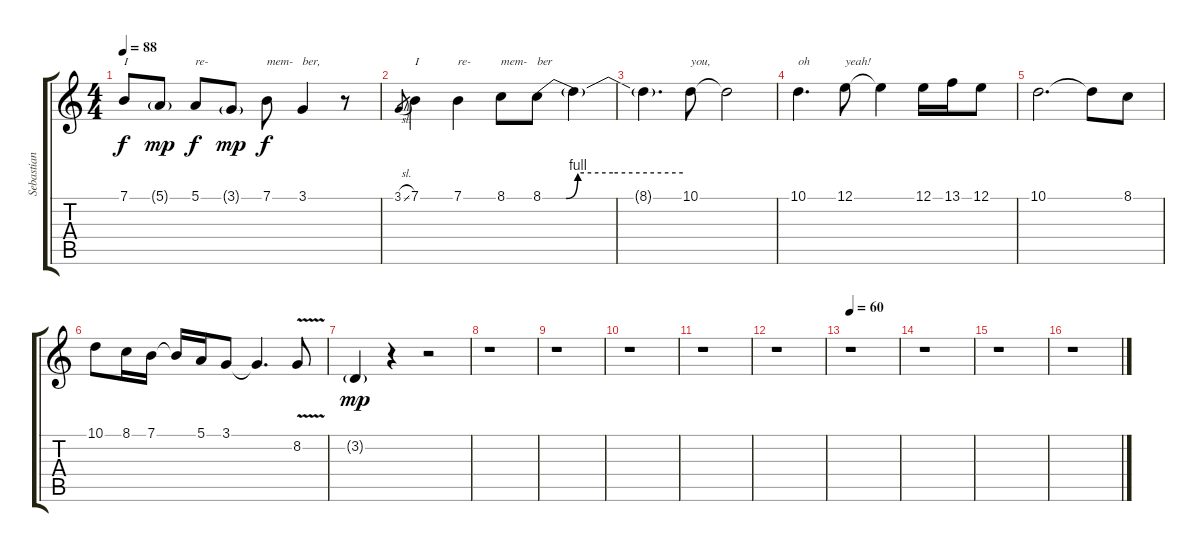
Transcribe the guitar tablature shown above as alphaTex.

\track ("Sebastian Bach - Vocals" "Sebastian ") {instrument violin}
\staff {score tabs}
\tuning (E4 B3 G3 D3 A2 E2) {hide}
\ts (4 4)
\tempo 88
\clef g2
\ks c
7.1.8{txt "I" dy f} 5.1{g}.8{dy mp} 5.1.8{txt "re-" dy f} 3.1{g}.8{dy mp} 7.1.8{txt "mem-" dy f} 3.1.4{txt "ber,"} r.8 |
3.1{sl}.8{gr} 7.1.4{txt "I"} 7.1.4{txt "re-"} 8.1.8{txt "mem-"} 8.1{be (custom 0 0 10 0 15 4 30 4 60 4)}.8{txt "ber"} 8.1{t}.4 |
8.1{t}.4{d} 10.1.8{txt "you,"} 10.1{t}.2 |
10.1.4{d txt "oh"} 12.1.8{txt "yeah!"} 12.1{t}.4 12.1.16 13.1.16 12.1.8 |
10.1.2{d} 10.1{t}.8 8.1.8 |
10.1.8 8.1.16 7.1.16 7.1{t}.16 5.1.16 3.1.8 3.1{t}.4{d} 8.2{v}.8 |
3.2{g}.4{dy mp} r.4 r.2 |
r.1 |
r.1 |
r.1 |
r.1 |
r.1 |
\tempo 60
r.1 |
r.1 |
r.1 |
r.1
